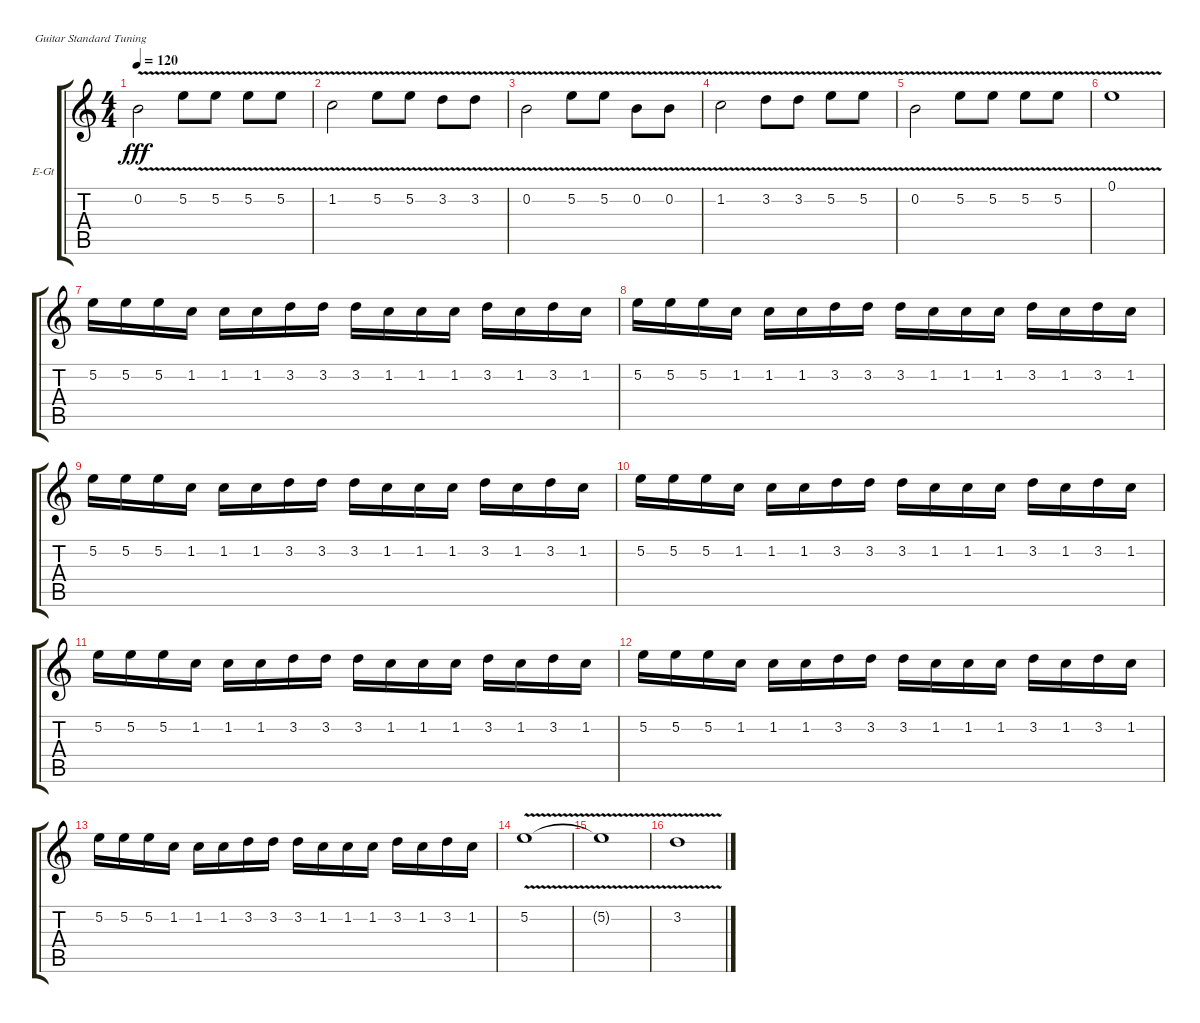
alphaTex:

\defaultSystemsLayout 4
\bracketExtendMode groupsimilarinstruments
\firstSystemTrackNameOrientation horizontal
\otherSystemsTrackNameOrientation horizontal
\track ("Electric Guitar" "E-Gt") {instrument distortionguitar}
\staff {score tabs}
\tuning (E4 B3 G3 D3 A2 E2)
\ts (4 4)
\tempo 120
\clef g2
\ks c
0.2{v}.2{dy fff} 5.2{v}.8 5.2{v}.8 5.2{v}.8 5.2{v}.8 |
1.2{v}.2 5.2{v}.8 5.2{v}.8 3.2{v}.8 3.2{v}.8 |
0.2{v}.2 5.2{v}.8 5.2{v}.8 0.2{v}.8 0.2{v}.8 |
1.2{v}.2 3.2{v}.8 3.2{v}.8 5.2{v}.8 5.2{v}.8 |
0.2{v}.2 5.2{v}.8 5.2{v}.8 5.2{v}.8 5.2{v}.8 |
0.1{v}.1 |
5.2.16 5.2.16 5.2.16 1.2.16 1.2.16 1.2.16 3.2.16 3.2.16 3.2.16 1.2.16 1.2.16 1.2.16 3.2.16 1.2.16 3.2.16 1.2.16 |
5.2.16 5.2.16 5.2.16 1.2.16 1.2.16 1.2.16 3.2.16 3.2.16 3.2.16 1.2.16 1.2.16 1.2.16 3.2.16 1.2.16 3.2.16 1.2.16 |
5.2.16 5.2.16 5.2.16 1.2.16 1.2.16 1.2.16 3.2.16 3.2.16 3.2.16 1.2.16 1.2.16 1.2.16 3.2.16 1.2.16 3.2.16 1.2.16 |
5.2.16 5.2.16 5.2.16 1.2.16 1.2.16 1.2.16 3.2.16 3.2.16 3.2.16 1.2.16 1.2.16 1.2.16 3.2.16 1.2.16 3.2.16 1.2.16 |
5.2.16 5.2.16 5.2.16 1.2.16 1.2.16 1.2.16 3.2.16 3.2.16 3.2.16 1.2.16 1.2.16 1.2.16 3.2.16 1.2.16 3.2.16 1.2.16 |
5.2.16 5.2.16 5.2.16 1.2.16 1.2.16 1.2.16 3.2.16 3.2.16 3.2.16 1.2.16 1.2.16 1.2.16 3.2.16 1.2.16 3.2.16 1.2.16 |
5.2.16 5.2.16 5.2.16 1.2.16 1.2.16 1.2.16 3.2.16 3.2.16 3.2.16 1.2.16 1.2.16 1.2.16 3.2.16 1.2.16 3.2.16 1.2.16 |
5.2{v}.1 |
5.2{v t}.1 |
3.2{v}.1
